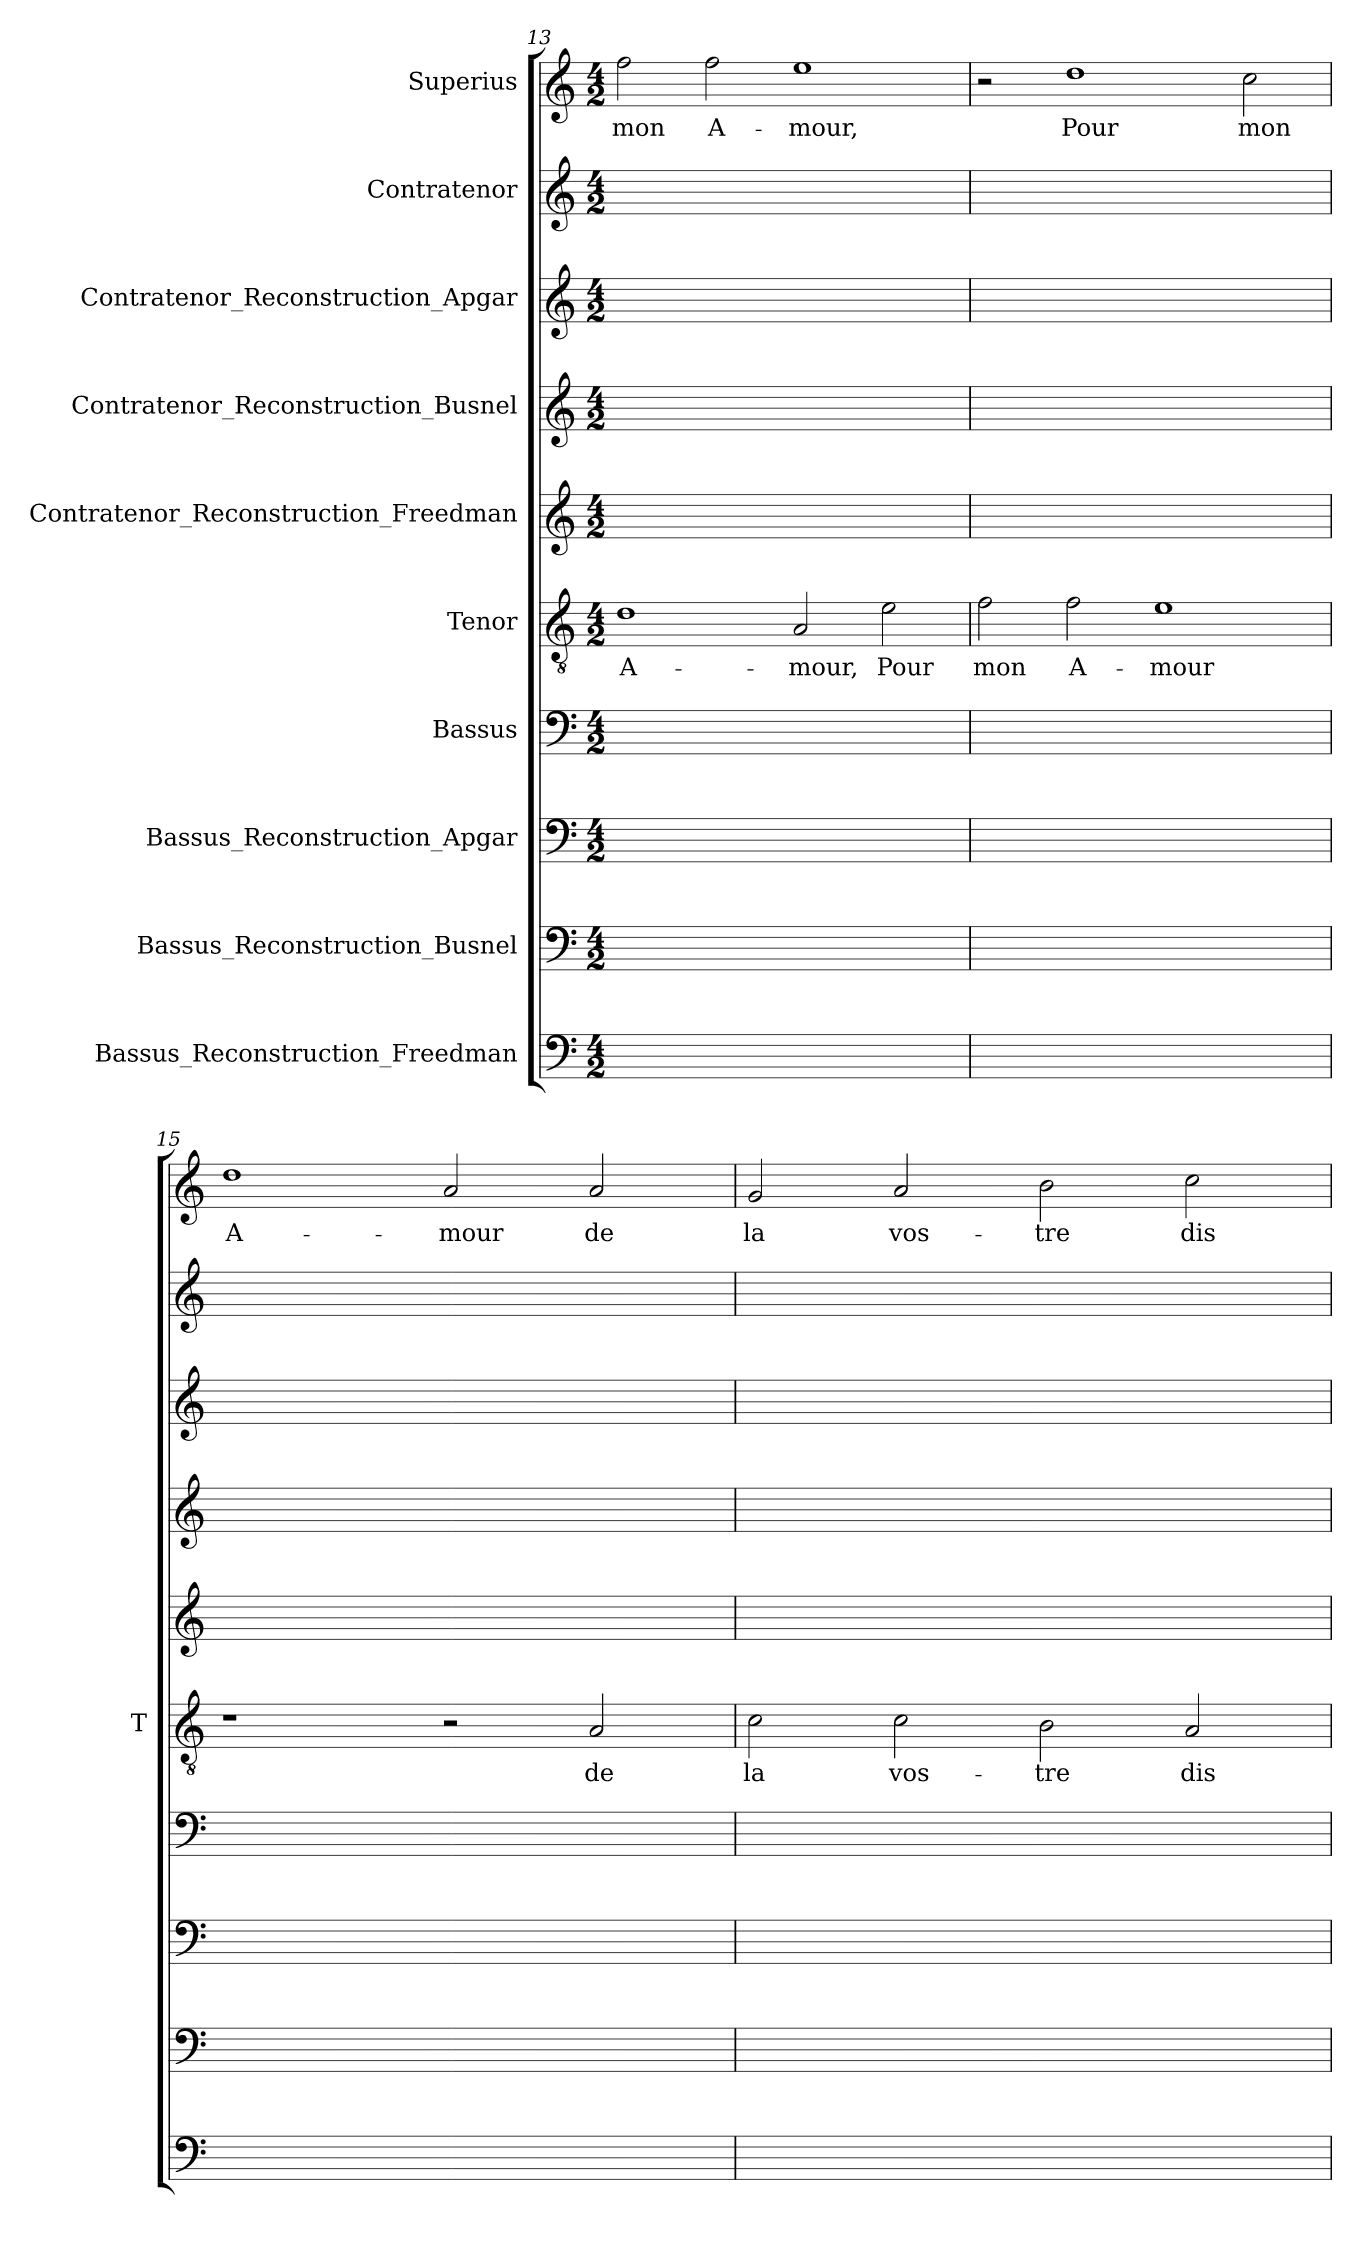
**kern	**kern	**kern	**kern	**kern	**text	**kern	**kern	**kern	**kern	**kern	**text
*part10	*part9	*part8	*part7	*part6	*part6	*part5	*part4	*part3	*part2	*part1	*part1
*staff10	*staff9	*staff8	*staff7	*staff6	*staff6	*staff5	*staff4	*staff3	*staff2	*staff1	*staff1
*I"Bassus_Reconstruction_Freedman	*I"Bassus_Reconstruction_Busnel	*I"Bassus_Reconstruction_Apgar	*I"Bassus	*I"Tenor	*	*I"Contratenor_Reconstruction_Freedman	*I"Contratenor_Reconstruction_Busnel	*I"Contratenor_Reconstruction_Apgar	*I"Contratenor	*I"Superius	*
*	*	*	*	*I'T	*	*	*	*	*	*	*
*clefF4	*clefF4	*clefF4	*clefF4	*clefGv2	*	*clefG2	*clefG2	*clefG2	*clefG2	*clefG2	*
*k[]	*k[]	*k[]	*k[]	*k[]	*	*k[]	*k[]	*k[]	*k[]	*k[]	*
*M4/2	*M4/2	*M4/2	*M4/2	*M4/2	*	*M4/2	*M4/2	*M4/2	*M4/2	*M4/2	*
=13	=13	=13	=13	=13	=13	=13	=13	=13	=13	=13	=13
0ryy	0ryy	0ryy	0ryy	1d	A-	0ryy	0ryy	0ryy	0ryy	2ff	-mon
.	.	.	.	.	.	.	.	.	.	2ff	A-
.	.	.	.	2A	-mour,	.	.	.	.	1ee	-mour,
.	.	.	.	2e	-Pour	.	.	.	.	.	.
=14	=14	=14	=14	=14	=14	=14	=14	=14	=14	=14	=14
0ryy	0ryy	0ryy	0ryy	2f	-mon	0ryy	0ryy	0ryy	0ryy	2r	.
.	.	.	.	2f	A-	.	.	.	.	1dd	-Pour
.	.	.	.	1e	-mour	.	.	.	.	.	.
.	.	.	.	.	.	.	.	.	.	2cc	-mon
=15	=15	=15	=15	=15	=15	=15	=15	=15	=15	=15	=15
0ryy	0ryy	0ryy	0ryy	1r	.	0ryy	0ryy	0ryy	0ryy	1dd	A-
.	.	.	.	2r	.	.	.	.	.	2a	-mour
.	.	.	.	2A	-de	.	.	.	.	2a	-de
=16	=16	=16	=16	=16	=16	=16	=16	=16	=16	=16	=16
0ryy	0ryy	0ryy	0ryy	2c	-la	0ryy	0ryy	0ryy	0ryy	2g	-la
.	.	.	.	2c	vos-	.	.	.	.	2a	vos-
.	.	.	.	2B	-tre	.	.	.	.	2b	-tre
.	.	.	.	2A	dis-	.	.	.	.	2cc	dis-
=	=	=	=	=	=	=	=	=	=	=	=
*-	*-	*-	*-	*-	*-	*-	*-	*-	*-	*-	*-
